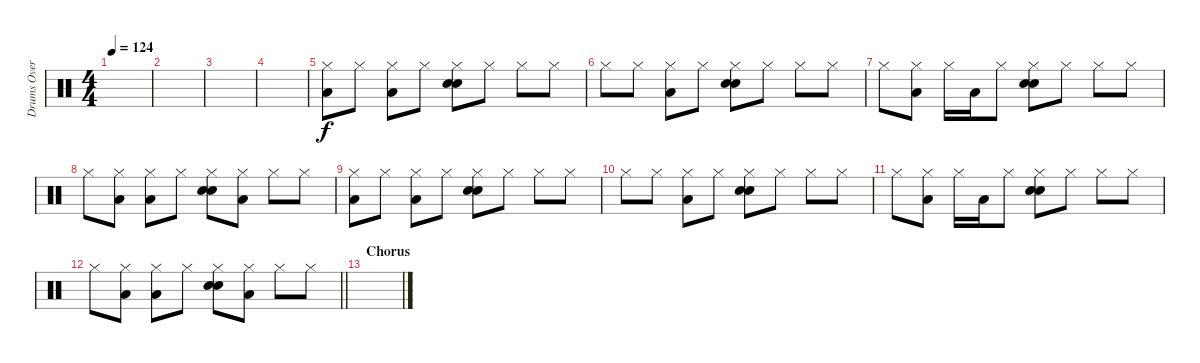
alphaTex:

\track ("Drums Overdub" "Drums Over") {instrument percussion}
\staff {score}
\articulation defaults
\ts (4 4)
\tempo 124
\clef neutral
\ks c
|
|
|
|
("Hi-Hat (closed)" "Low Tom (hit)").8 "Hi-Hat (closed)".8 ("Hi-Hat (closed)" "Low Tom (hit)").8 "Hi-Hat (closed)".8 ("Hi-Hat (closed)" "Snare (hit) 2" "Hand Clap (hit)").8 "Hi-Hat (closed)".8 "Hi-Hat (closed)".8 "Hi-Hat (closed)".8 |
"Hi-Hat (closed)".8 "Hi-Hat (closed)".8 ("Hi-Hat (closed)" "Low Tom (hit)").8 "Hi-Hat (closed)".8 ("Hi-Hat (closed)" "Snare (hit) 2" "Hand Clap (hit)").8 "Hi-Hat (closed)".8 "Hi-Hat (closed)".8 "Hi-Hat (closed)".8 |
"Hi-Hat (closed)".8 ("Hi-Hat (closed)" "Low Tom (hit)").8 "Hi-Hat (closed)".16 "Low Tom (hit)".16 "Hi-Hat (closed)".8 ("Hi-Hat (closed)" "Snare (hit) 2" "Hand Clap (hit)").8 "Hi-Hat (closed)".8 "Hi-Hat (closed)".8 "Hi-Hat (closed)".8 |
"Hi-Hat (closed)".8 ("Hi-Hat (closed)" "Low Tom (hit)").8 ("Hi-Hat (closed)" "Low Tom (hit)").8 "Hi-Hat (closed)".8 ("Hi-Hat (closed)" "Snare (hit) 2" "Hand Clap (hit)").8 ("Hi-Hat (closed)" "Low Tom (hit)").8 "Hi-Hat (closed)".8 "Hi-Hat (closed)".8 |
("Hi-Hat (closed)" "Low Tom (hit)").8 "Hi-Hat (closed)".8 ("Hi-Hat (closed)" "Low Tom (hit)").8 "Hi-Hat (closed)".8 ("Hi-Hat (closed)" "Snare (hit) 2" "Hand Clap (hit)").8 "Hi-Hat (closed)".8 "Hi-Hat (closed)".8 "Hi-Hat (closed)".8 |
"Hi-Hat (closed)".8 "Hi-Hat (closed)".8 ("Hi-Hat (closed)" "Low Tom (hit)").8 "Hi-Hat (closed)".8 ("Hi-Hat (closed)" "Snare (hit) 2" "Hand Clap (hit)").8 "Hi-Hat (closed)".8 "Hi-Hat (closed)".8 "Hi-Hat (closed)".8 |
"Hi-Hat (closed)".8 ("Hi-Hat (closed)" "Low Tom (hit)").8 "Hi-Hat (closed)".16 "Low Tom (hit)".16 "Hi-Hat (closed)".8 ("Hi-Hat (closed)" "Snare (hit) 2" "Hand Clap (hit)").8 "Hi-Hat (closed)".8 "Hi-Hat (closed)".8 "Hi-Hat (closed)".8 |
\barLineRight lightlight "Hi-Hat (closed)".8
("Hi-Hat (closed)" "Low Tom (hit)").8 ("Hi-Hat (closed)" "Low Tom (hit)").8 "Hi-Hat (closed)".8 ("Hi-Hat (closed)" "Snare (hit) 2" "Hand Clap (hit)").8 ("Hi-Hat (closed)" "Low Tom (hit)").8 "Hi-Hat (closed)".8 "Hi-Hat (closed)".8 |
\section ("" "Chorus")
